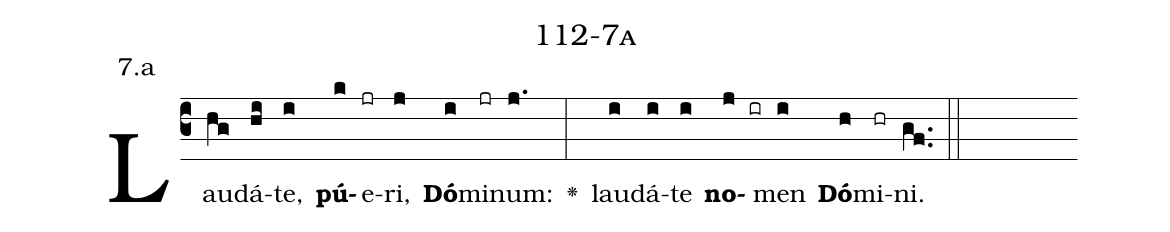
name: 112-7a;
annotation: 7.a;
%%
(c3)Lau(hg)dá(hi)te,(i) <b>pú</b>(k)e(jr)ri,(j) <b>Dó</b>(i)mi(jr)num:(j.) <v>\greheightstar</v>(:) lau(i)dá(i)te(i) <b>no</b>(j ir)men(i) <b>Dó</b>(h)mi(hr)ni.(gf..) (::)


%E(i) u(i) o(j) u(i) a(h) e.(gf..) (::)
